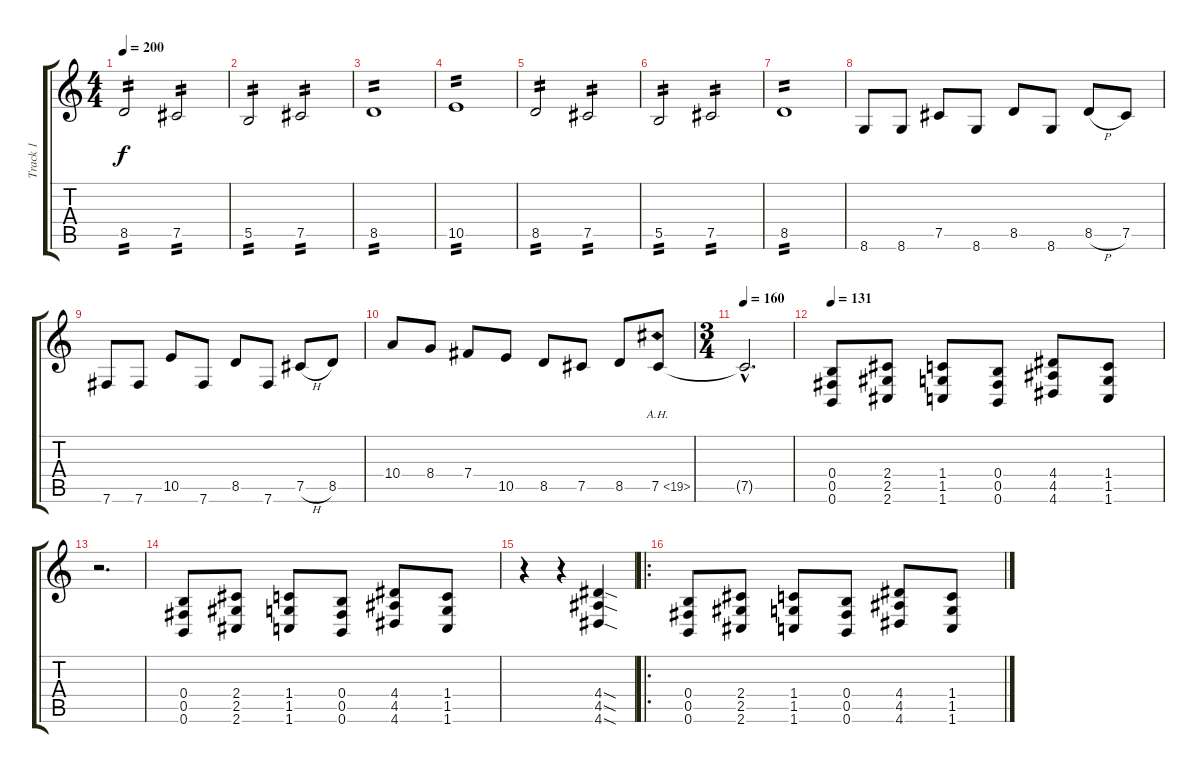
\track ("Track 1" "Track 1") {instrument distortionguitar}
\staff {score tabs}
\tuning (Db4 Ab3 E3 B2 Gb2 B1) {hide}
\ts (4 4)
\tempo 200
\clef g2
\ks c
8.5.2{tp 2 dy f} 7.5.2{tp 2} |
5.5.2{tp 2} 7.5.2{tp 2} |
8.5.1{tp 2} |
10.5.1{tp 2} |
8.5.2{tp 2} 7.5.2{tp 2} |
5.5.2{tp 2} 7.5.2{tp 2} |
8.5.1{tp 2} |
8.6.8 8.6.8 7.5.8 8.6.8 8.5.8 8.6.8 8.5{h}.8 7.5.8 |
7.6.8 7.6.8 10.5.8 7.6.8 8.5.8 7.6.8 7.5{h}.8 8.5.8 |
10.4.8 8.4.8 7.4.8 10.5.8 8.5.8 7.5.8 8.5.8 7.5{ah 12}.8 |
\ts (3 4)
\tempo 160
7.5{hac t}.2{d} |
\tempo 131
(0.4 0.5 0.6).8 (2.4 2.5 2.6).8 (1.4 1.5 1.6).8 (0.4 0.5 0.6).8 (4.4 4.5 4.6).8 (1.4 1.5 1.6).8 |
r.2{d} |
(0.4 0.5 0.6).8 (2.4 2.5 2.6).8 (1.4 1.5 1.6).8 (0.4 0.5 0.6).8 (4.4 4.5 4.6).8 (1.4 1.5 1.6).8 |
r.4 r.4 (4.4{sod} 4.5{sod} 4.6{sod}).4 |
\ro
(0.4 0.5 0.6).8 (2.4 2.5 2.6).8 (1.4 1.5 1.6).8 (0.4 0.5 0.6).8 (4.4 4.5 4.6).8 (1.4 1.5 1.6).8
